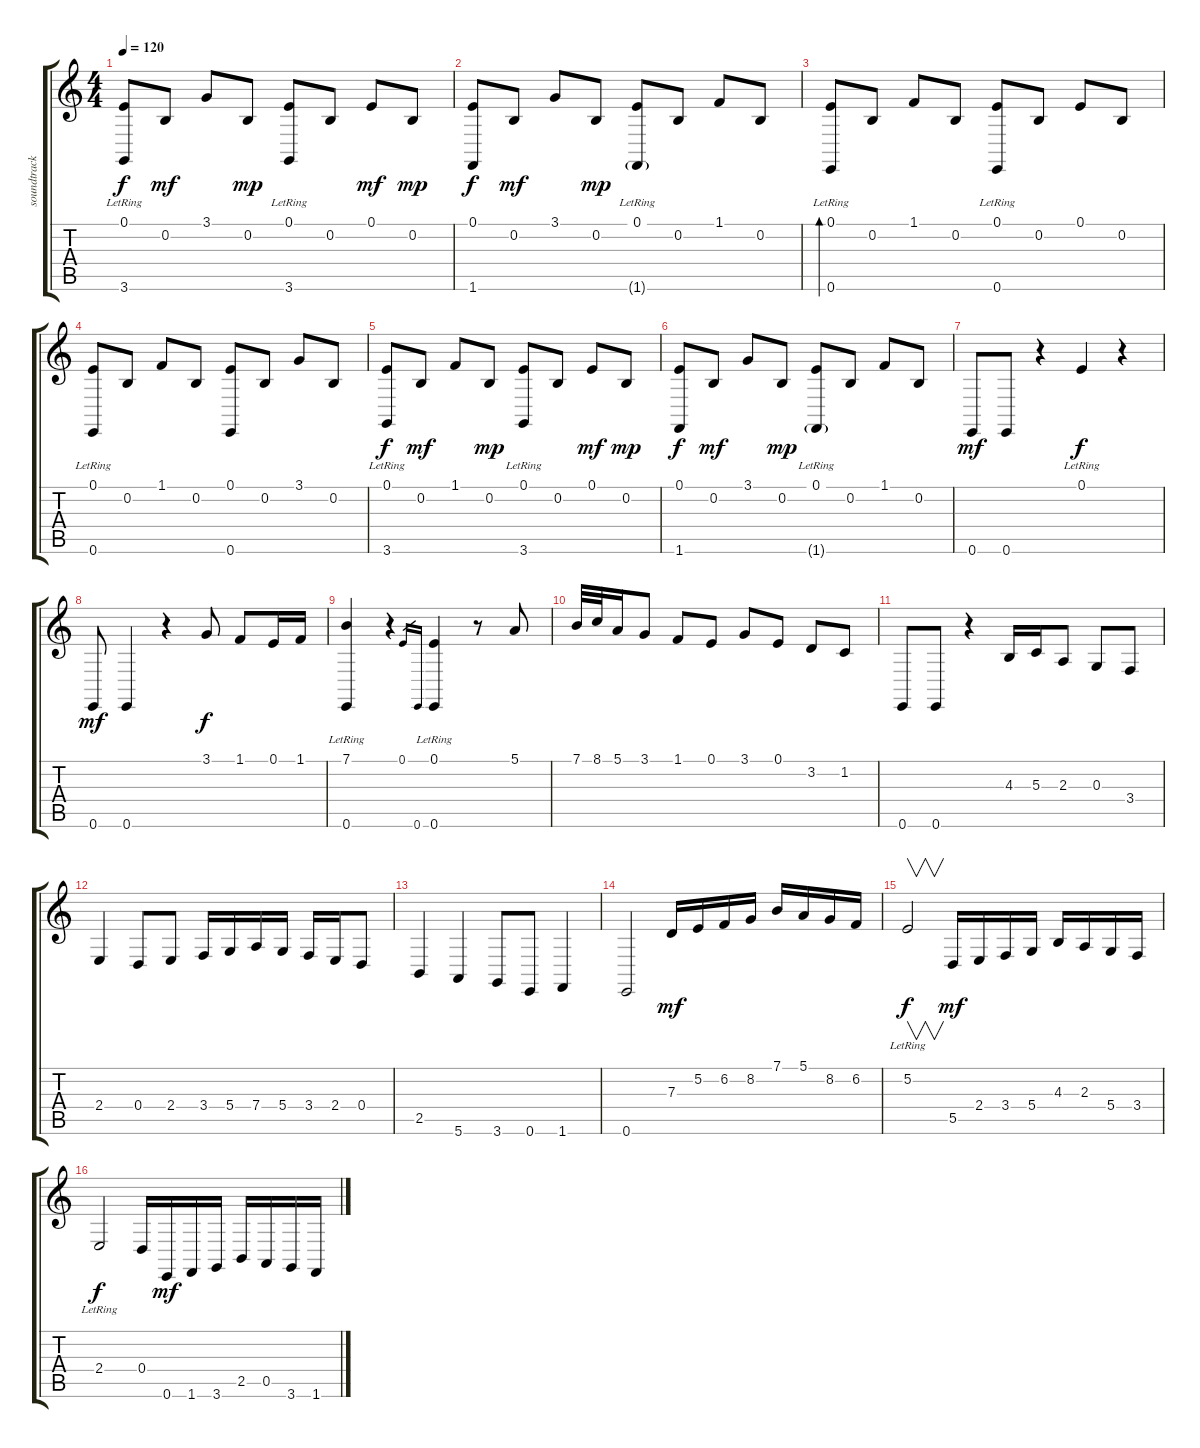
\track ("soundtrack" "soundtrack") {instrument fx2soundtrack}
\staff {score tabs}
\tuning (E4 B3 G3 D3 A2 E2) {hide}
\ts (4 4)
\tempo 120
\clef g2
\ks c
(0.1 3.6{lr}).8{dy f} 0.2.8{dy mf} 3.1.8 0.2.8{dy mp} (0.1 3.6{lr}).8 0.2.8 0.1.8{dy mf} 0.2.8{dy mp} |
(0.1 1.6).8{dy f} 0.2.8{dy mf} 3.1.8 0.2.8{dy mp} (0.1 1.6{g lr}).8 0.2.8 1.1.8 0.2.8 |
(0.1 0.6{lr}).8{bd 240} 0.2.8 1.1.8 0.2.8 (0.1 0.6{lr}).8 0.2.8 0.1.8 0.2.8 |
(0.1 0.6{lr}).8 0.2.8 1.1.8 0.2.8 (0.1 0.6).8 0.2.8 3.1.8 0.2.8 |
(0.1 3.6{lr}).8{dy f} 0.2.8{dy mf} 1.1.8 0.2.8{dy mp} (0.1 3.6{lr}).8 0.2.8 0.1.8{dy mf} 0.2.8{dy mp} |
(0.1 1.6).8{dy f} 0.2.8{dy mf} 3.1.8 0.2.8{dy mp} (0.1 1.6{g lr}).8 0.2.8 1.1.8 0.2.8 |
0.6.8{dy mf} 0.6.8 r.4 0.1{lr}.4{dy f} r.4 |
0.6.8{dy mf} 0.6.4 r.4 3.1.8{dy f} 1.1.8 0.1.16 1.1.16 |
(7.1{lr} 0.6).4 r.4 0.1.16{gr} 0.6.16{gr} (0.1{lr} 0.6{lr}).4 r.8 5.1.8 |
7.1.32 8.1.32 5.1.16 3.1.8 1.1.8 0.1.8 3.1.8 0.1.8 3.2.8 1.2.8 |
0.6.8 0.6.8 r.4 4.3.16 5.3.16 2.3.8 0.3.8 3.4.8 |
2.4.4 0.4.8 2.4.8 3.4.16 5.4.16 7.4.16 5.4.16 3.4.16 2.4.16 0.4.8 |
2.5.4 5.6.4 3.6.8 0.6.8 1.6.4 |
0.6.2 7.3.16{dy mf} 5.2.16 6.2.16 8.2.16 7.1.16 5.1.16 8.2.16 6.2.16 |
5.2{lr}.2{v dy f} 5.5.16{dy mf} 2.4.16 3.4.16 5.4.16 4.3.16 2.3.16 5.4.16 3.4.16 |
2.4{lr}.2{dy f} 0.4.16 0.6.16{dy mf} 1.6.16 3.6.16 2.5.16 0.5.16 3.6.16 1.6.16
